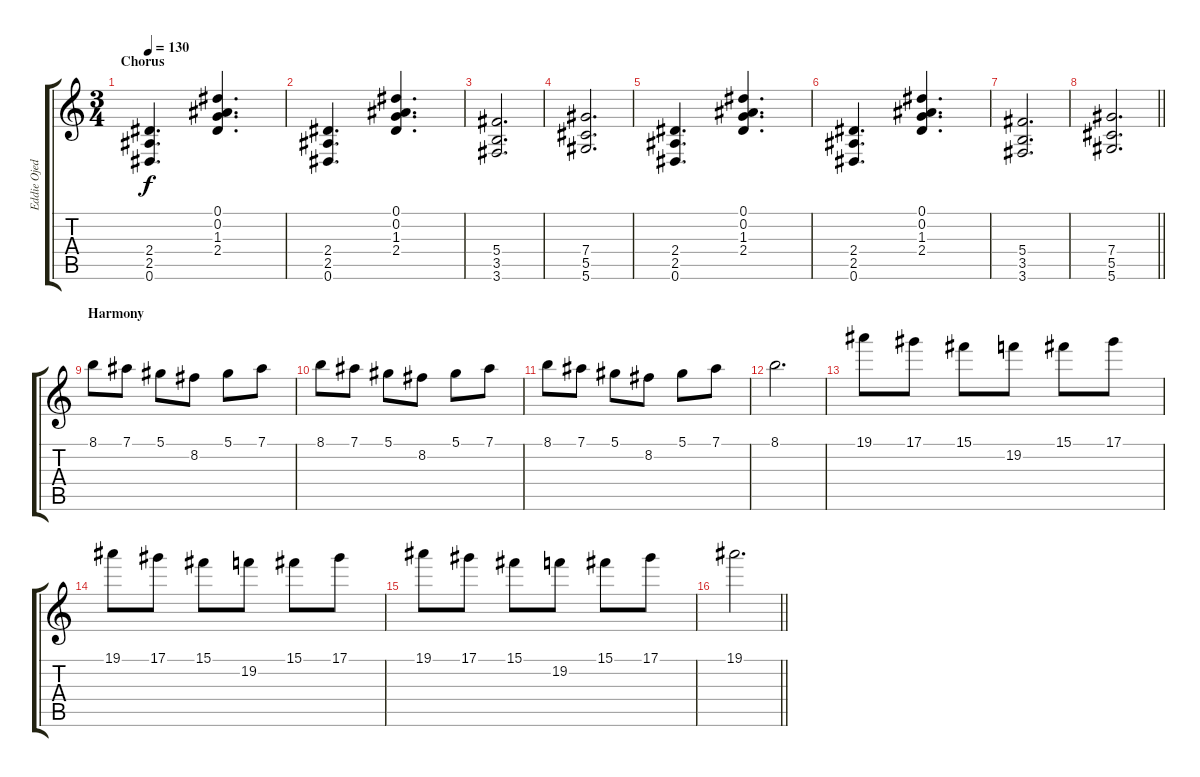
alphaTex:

\track ("Eddie Ojeda" "Eddie Ojed") {instrument distortionguitar}
\staff {score tabs}
\tuning (Eb4 Bb3 Gb3 Db3 Ab2 Eb2) {hide}
\ts (3 4)
\section ("" "Chorus")
\tempo 130
\clef g2
\ks c
(2.4 2.5 0.6).4{d dy f} (0.1 0.2 1.3 2.4).4{d} |
(2.4 2.5 0.6).4{d} (0.1 0.2 1.3 2.4).4{d} |
(5.4 3.5 3.6).2{d} |
(7.4 5.5 5.6).2{d} |
(2.4 2.5 0.6).4{d} (0.1 0.2 1.3 2.4).4{d} |
(2.4 2.5 0.6).4{d} (0.1 0.2 1.3 2.4).4{d} |
(5.4 3.5 3.6).2{d} |
\barLineRight lightlight
(7.4 5.5 5.6).2{d} |
\section ("" "Harmony")
8.1.8 7.1.8 5.1.8 8.2.8 5.1.8 7.1.8 |
8.1.8 7.1.8 5.1.8 8.2.8 5.1.8 7.1.8 |
8.1.8 7.1.8 5.1.8 8.2.8 5.1.8 7.1.8 |
8.1.2{d} |
19.1.8 17.1.8 15.1.8 19.2.8 15.1.8 17.1.8 |
19.1.8 17.1.8 15.1.8 19.2.8 15.1.8 17.1.8 |
19.1.8 17.1.8 15.1.8 19.2.8 15.1.8 17.1.8 |
\barLineRight lightlight
19.1.2{d}
